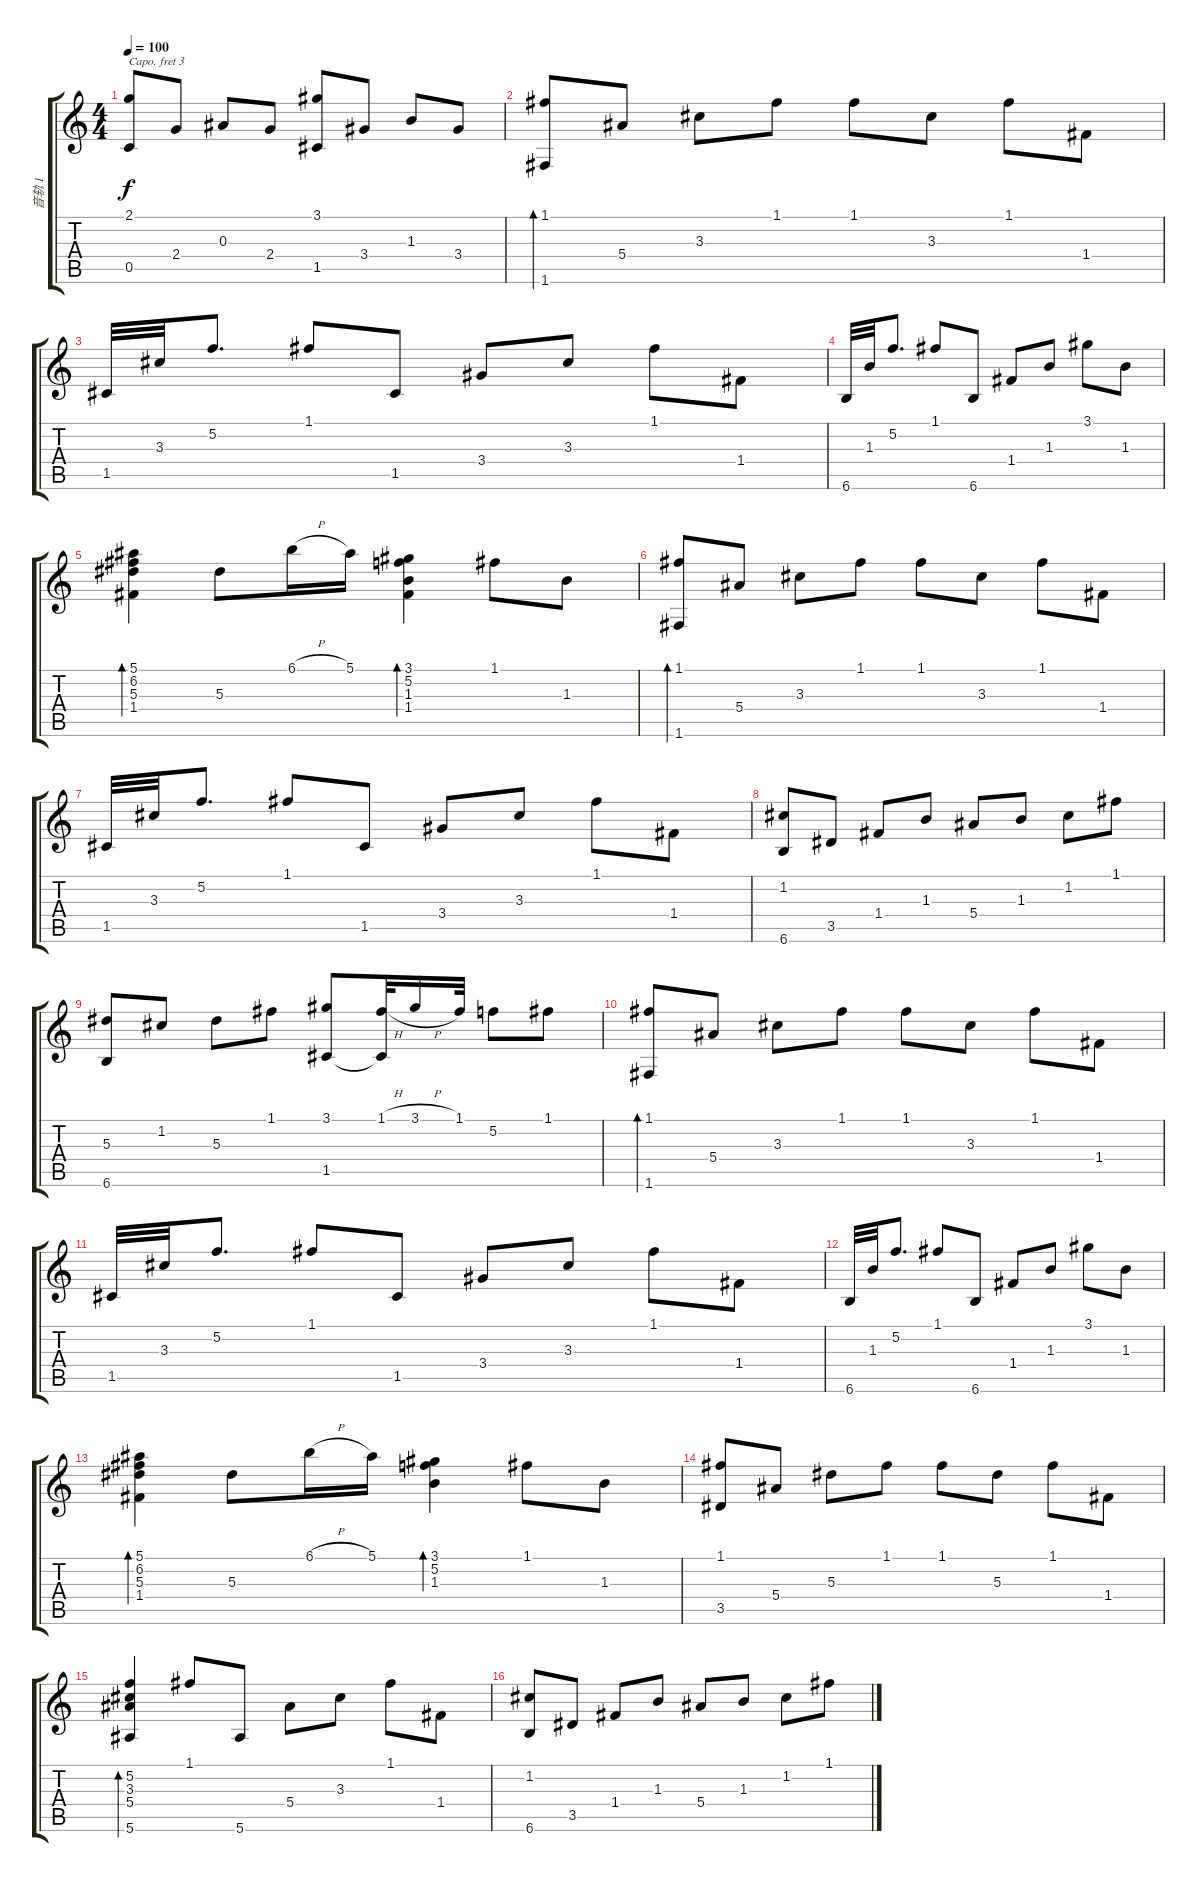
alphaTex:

\track ("音轨 1" "音轨 1") {instrument acousticguitarsteel}
\staff {score tabs}
\capo 3
\tuning (D4 A3 G3 D3 A2 D2) {hide}
\ts (4 4)
\tempo 100
\clef g2
\ks c
(2.1 0.5).8{dy f} 2.4.8 0.3.8 2.4.8 (3.1 1.5).8 3.4.8 1.3.8 3.4.8 |
(1.1 1.6).8{bd 480} 5.4.8 3.3.8 1.1.8 1.1.8 3.3.8 1.1.8 1.4.8 |
1.5.32 3.3.32 5.2.8{d} 1.1.8 1.5.8 3.4.8 3.3.8 1.1.8 1.4.8 |
6.6.32 1.3.32 5.2.8{d} 1.1.8 6.6.8 1.4.8 1.3.8 3.1.8 1.3.8 |
(5.1 6.2 5.3 1.4).4{bd 240} 5.3.8 6.1{h}.16 5.1.16 (3.1 5.2 1.3 1.4).4{bd 240} 1.1.8 1.3.8 |
(1.1 1.6).8{bd 480} 5.4.8 3.3.8 1.1.8 1.1.8 3.3.8 1.1.8 1.4.8 |
1.5.32 3.3.32 5.2.8{d} 1.1.8 1.5.8 3.4.8 3.3.8 1.1.8 1.4.8 |
(1.2 6.6).8 3.5.8 1.4.8 1.3.8 5.4.8 1.3.8 1.2.8 1.1.8 |
(5.3 6.6).8 1.2.8 5.3.8 1.1.8 (3.1 1.5).8 (1.1{h} 1.5{t}).32 3.1{h}.16 1.1.32 5.2.8 1.1.8 |
(1.1 1.6).8{bd 480} 5.4.8 3.3.8 1.1.8 1.1.8 3.3.8 1.1.8 1.4.8 |
1.5.32 3.3.32 5.2.8{d} 1.1.8 1.5.8 3.4.8 3.3.8 1.1.8 1.4.8 |
6.6.32 1.3.32 5.2.8{d} 1.1.8 6.6.8 1.4.8 1.3.8 3.1.8 1.3.8 |
(5.1 6.2 5.3 1.4).4{bd 240} 5.3.8 6.1{h}.16 5.1.16 (3.1 5.2 1.3).4{bd 240} 1.1.8 1.3.8 |
(1.1 3.5).8 5.4.8 5.3.8 1.1.8 1.1.8 5.3.8 1.1.8 1.4.8 |
(5.2 3.3 5.4 5.6).4{bd 240} 1.1.8 5.6.8 5.4.8 3.3.8 1.1.8 1.4.8 |
(1.2 6.6).8 3.5.8 1.4.8 1.3.8 5.4.8 1.3.8 1.2.8 1.1.8
